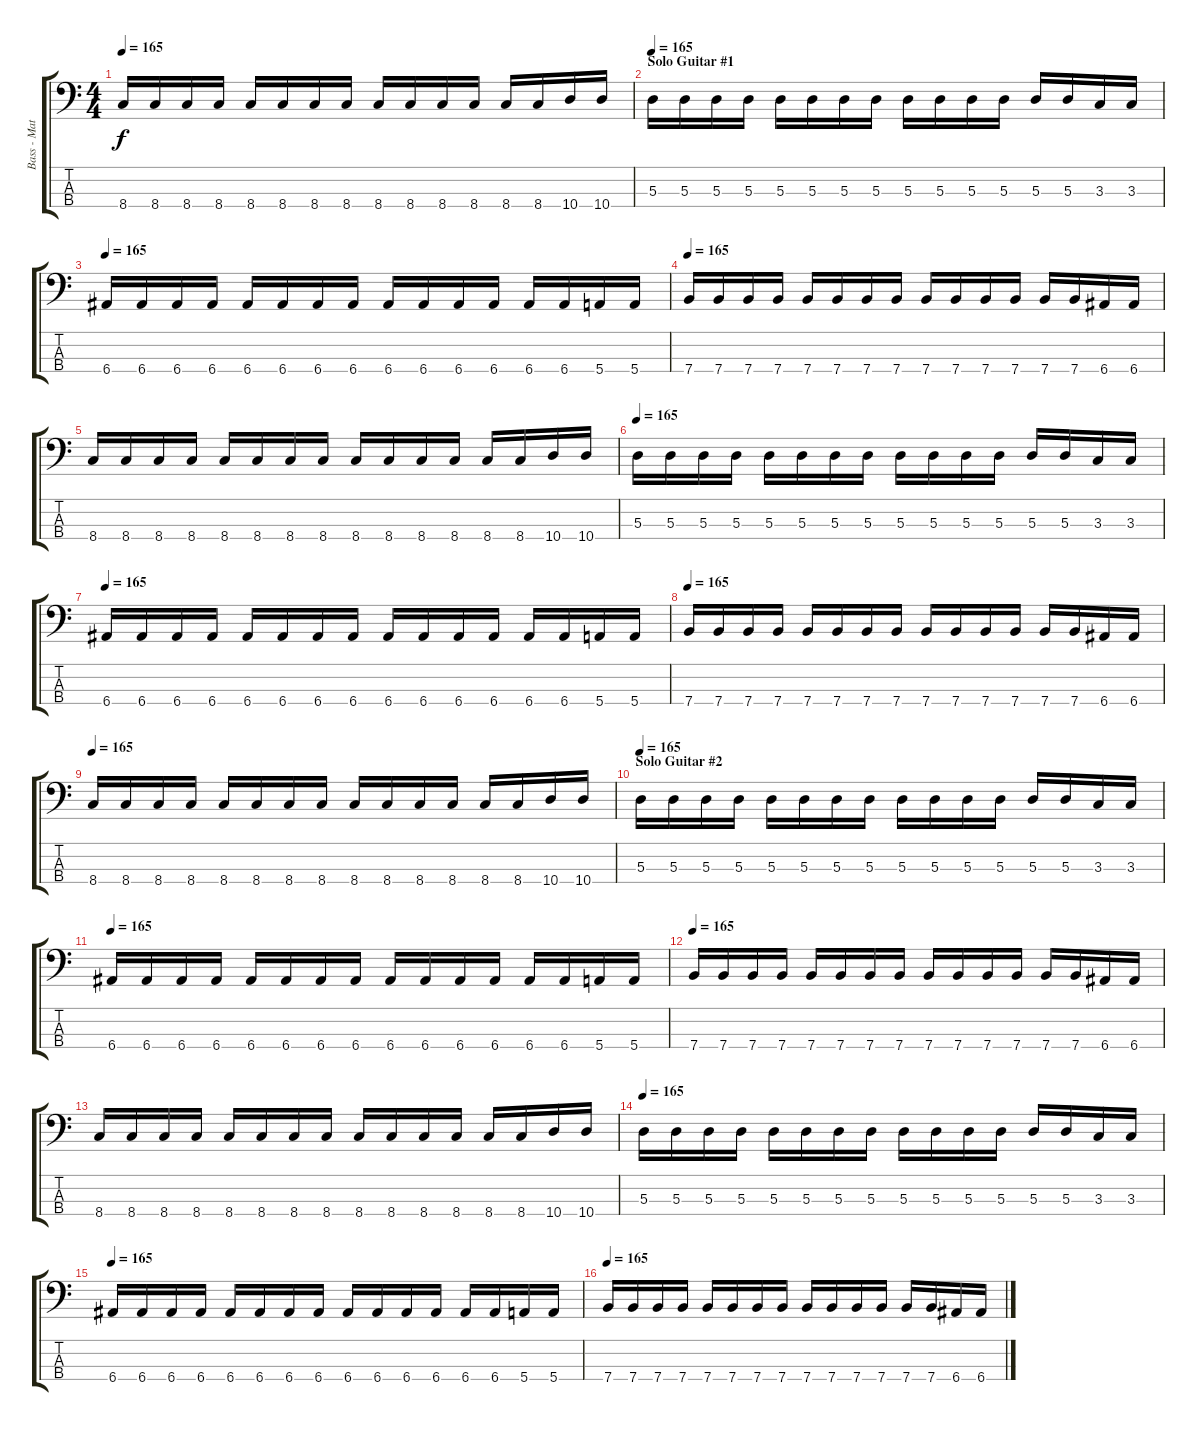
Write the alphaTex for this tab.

\track ("Bass - Matias" "Bass - Mat") {instrument electricbassfinger}
\staff {score tabs}
\tuning (G2 D2 A1 E1) {hide}
\ts (4 4)
\tempo 165
\clef f4
\ks c
8.4.16{dy f} 8.4.16 8.4.16 8.4.16 8.4.16 8.4.16 8.4.16 8.4.16 8.4.16 8.4.16 8.4.16 8.4.16 8.4.16 8.4.16 10.4.16 10.4.16 |
\section ("" "Solo Guitar #1")
\tempo 165
5.3.16 5.3.16 5.3.16 5.3.16 5.3.16 5.3.16 5.3.16 5.3.16 5.3.16 5.3.16 5.3.16 5.3.16 5.3.16 5.3.16 3.3.16 3.3.16 |
\tempo 165
6.4.16 6.4.16 6.4.16 6.4.16 6.4.16 6.4.16 6.4.16 6.4.16 6.4.16 6.4.16 6.4.16 6.4.16 6.4.16 6.4.16 5.4.16 5.4.16 |
\tempo 165
7.4.16 7.4.16 7.4.16 7.4.16 7.4.16 7.4.16 7.4.16 7.4.16 7.4.16 7.4.16 7.4.16 7.4.16 7.4.16 7.4.16 6.4.16 6.4.16 |
8.4.16 8.4.16 8.4.16 8.4.16 8.4.16 8.4.16 8.4.16 8.4.16 8.4.16 8.4.16 8.4.16 8.4.16 8.4.16 8.4.16 10.4.16 10.4.16 |
\tempo 165
5.3.16 5.3.16 5.3.16 5.3.16 5.3.16 5.3.16 5.3.16 5.3.16 5.3.16 5.3.16 5.3.16 5.3.16 5.3.16 5.3.16 3.3.16 3.3.16 |
\tempo 165
6.4.16 6.4.16 6.4.16 6.4.16 6.4.16 6.4.16 6.4.16 6.4.16 6.4.16 6.4.16 6.4.16 6.4.16 6.4.16 6.4.16 5.4.16 5.4.16 |
\tempo 165
7.4.16 7.4.16 7.4.16 7.4.16 7.4.16 7.4.16 7.4.16 7.4.16 7.4.16 7.4.16 7.4.16 7.4.16 7.4.16 7.4.16 6.4.16 6.4.16 |
\tempo 165
8.4.16 8.4.16 8.4.16 8.4.16 8.4.16 8.4.16 8.4.16 8.4.16 8.4.16 8.4.16 8.4.16 8.4.16 8.4.16 8.4.16 10.4.16 10.4.16 |
\section ("" "Solo Guitar #2")
\tempo 165
5.3.16 5.3.16 5.3.16 5.3.16 5.3.16 5.3.16 5.3.16 5.3.16 5.3.16 5.3.16 5.3.16 5.3.16 5.3.16 5.3.16 3.3.16 3.3.16 |
\tempo 165
6.4.16 6.4.16 6.4.16 6.4.16 6.4.16 6.4.16 6.4.16 6.4.16 6.4.16 6.4.16 6.4.16 6.4.16 6.4.16 6.4.16 5.4.16 5.4.16 |
\tempo 165
7.4.16 7.4.16 7.4.16 7.4.16 7.4.16 7.4.16 7.4.16 7.4.16 7.4.16 7.4.16 7.4.16 7.4.16 7.4.16 7.4.16 6.4.16 6.4.16 |
8.4.16 8.4.16 8.4.16 8.4.16 8.4.16 8.4.16 8.4.16 8.4.16 8.4.16 8.4.16 8.4.16 8.4.16 8.4.16 8.4.16 10.4.16 10.4.16 |
\tempo 165
5.3.16 5.3.16 5.3.16 5.3.16 5.3.16 5.3.16 5.3.16 5.3.16 5.3.16 5.3.16 5.3.16 5.3.16 5.3.16 5.3.16 3.3.16 3.3.16 |
\tempo 165
6.4.16 6.4.16 6.4.16 6.4.16 6.4.16 6.4.16 6.4.16 6.4.16 6.4.16 6.4.16 6.4.16 6.4.16 6.4.16 6.4.16 5.4.16 5.4.16 |
\tempo 165
7.4.16 7.4.16 7.4.16 7.4.16 7.4.16 7.4.16 7.4.16 7.4.16 7.4.16 7.4.16 7.4.16 7.4.16 7.4.16 7.4.16 6.4.16 6.4.16
